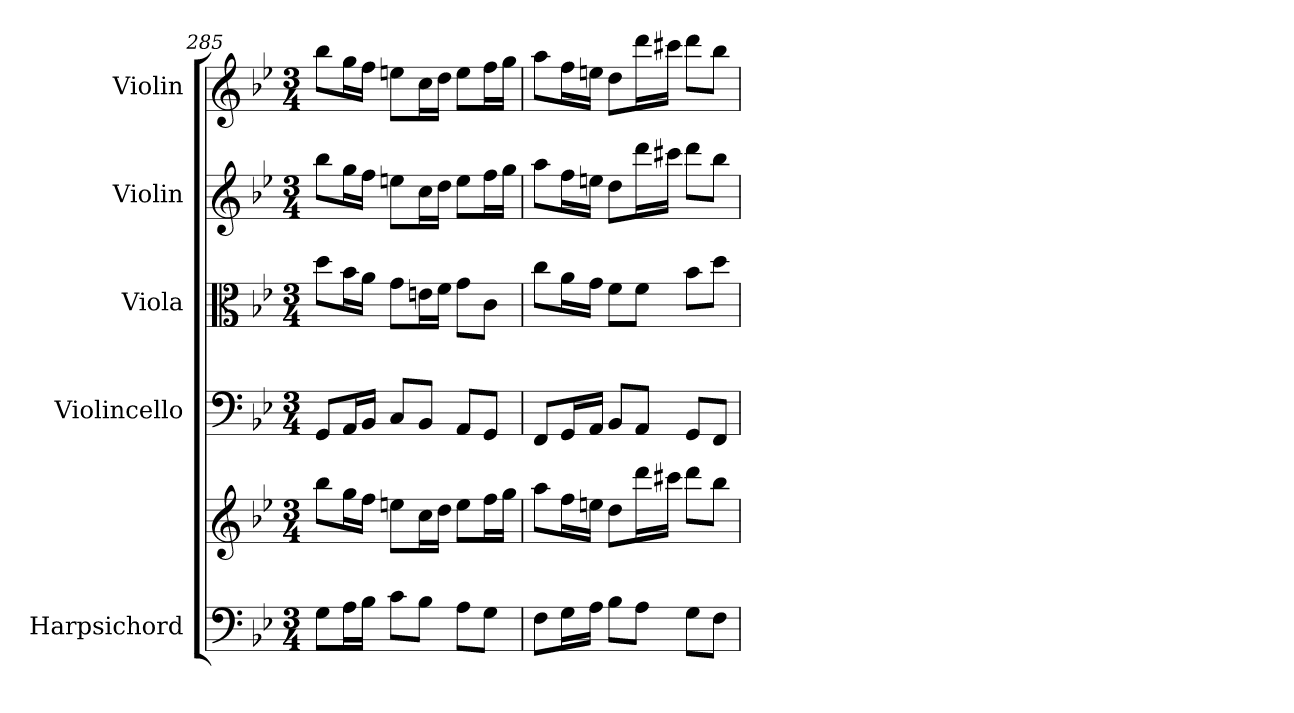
**kern	**kern	**kern	**kern	**kern	**kern
*part5	*part5	*part4	*part3	*part2	*part1
*staff6	*staff5	*staff4	*staff3	*staff2	*staff1
*I"Harpsichord	*	*I"Violincello	*I"Viola	*I"Violin	*I"Violin
*I'Hpschd	*	*I'Vc	*I'Vla	*I'Vln	*I'Vln
*clefF4	*clefG2	*clefF4	*clefC3	*clefG2	*clefG2
*k[b-e-]	*k[b-e-]	*k[b-e-]	*k[b-e-]	*k[b-e-]	*k[b-e-]
*M3/4	*M3/4	*M3/4	*M3/4	*M3/4	*M3/4
=285	=285	=285	=285	=285	=285
8G\L	8bb-\L	8GG/L	8dd\L	8bb-\L	8bb-\L
16A\L	16gg\L	16AA/L	16b-\L	16gg\L	16gg\L
16B-\JJ	16ff\JJ	16BB-/JJ	16a\JJ	16ff\JJ	16ff\JJ
8c\L	8een\L	8C/L	8g\L	8een\L	8een\L
8B-\J	16cc\L	8BB-/J	16en\L	16cc\L	16cc\L
.	16dd\JJ	.	16f\JJ	16dd\JJ	16dd\JJ
8A\L	8ee\L	8AA/L	8g\L	8ee\L	8ee\L
8G\J	16ff\L	8GG/J	8c\J	16ff\L	16ff\L
.	16gg\JJ	.	.	16gg\JJ	16gg\JJ
=286	=286	=286	=286	=286	=286
8F\L	8aa\L	8FF/L	8cc\L	8aa\L	8aa\L
16G\L	16ff\L	16GG/L	16a\L	16ff\L	16ff\L
16A\JJ	16een\JJ	16AA/JJ	16g\JJ	16een\JJ	16een\JJ
8B-\L	8dd\L	8BB-/L	8f\L	8dd\L	8dd\L
8A\J	16ddd\L	8AA/J	8f\J	16ddd\L	16ddd\L
.	16ccc#X\JJ	.	.	16ccc#X\JJ	16ccc#X\JJ
8G\L	8ddd\L	8GG/L	8b-\L	8ddd\L	8ddd\L
8F\J	8bb-\J	8FF/J	8dd\J	8bb-\J	8bb-\J
=	=	=	=	=	=
*-	*-	*-	*-	*-	*-
